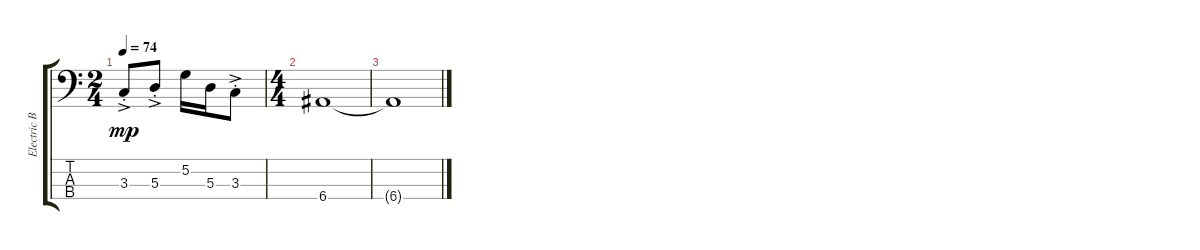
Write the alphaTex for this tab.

\track ("Electric Bass" "Electric B") {instrument electricbassfinger}
\staff {score tabs}
\tuning (G2 D2 A1 E1) {hide}
\ts (2 4)
\tempo 74
\clef f4
\ks c
3.3{ac st}.8{dy mp} 5.3{ac st}.8 5.2.16 5.3.16 3.3{ac st}.8 |
\ts (4 4)
6.4.1 |
6.4{t}.1
